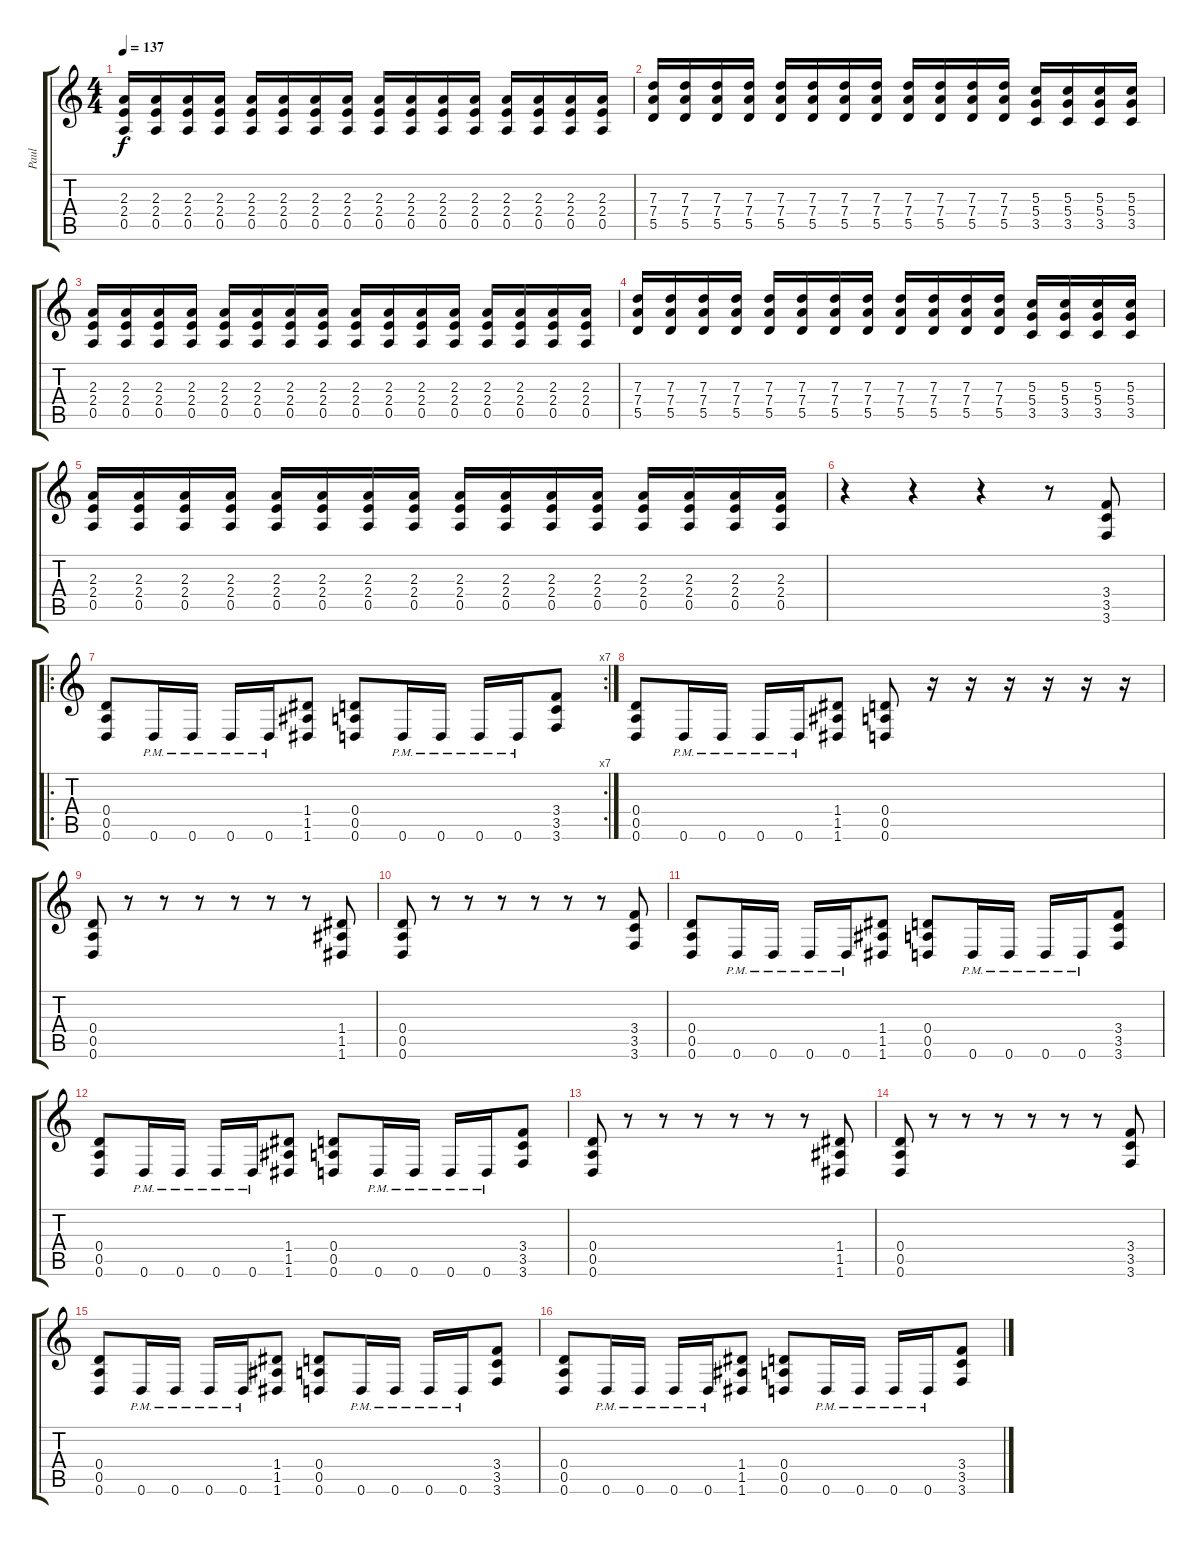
\track ("Paul" "Paul") {instrument overdrivenguitar}
\staff {score tabs}
\tuning (E4 B3 G3 D3 A2 D2) {hide}
\ts (4 4)
\tempo 137
\clef g2
\ks c
(2.3 2.4 0.5).16{dy f} (2.3 2.4 0.5).16 (2.3 2.4 0.5).16 (2.3 2.4 0.5).16 (2.3 2.4 0.5).16 (2.3 2.4 0.5).16 (2.3 2.4 0.5).16 (2.3 2.4 0.5).16 (2.3 2.4 0.5).16 (2.3 2.4 0.5).16 (2.3 2.4 0.5).16 (2.3 2.4 0.5).16 (2.3 2.4 0.5).16 (2.3 2.4 0.5).16 (2.3 2.4 0.5).16 (2.3 2.4 0.5).16 |
(7.3 7.4 5.5).16 (7.3 7.4 5.5).16 (7.3 7.4 5.5).16 (7.3 7.4 5.5).16 (7.3 7.4 5.5).16 (7.3 7.4 5.5).16 (7.3 7.4 5.5).16 (7.3 7.4 5.5).16 (7.3 7.4 5.5).16 (7.3 7.4 5.5).16 (7.3 7.4 5.5).16 (7.3 7.4 5.5).16 (5.3 5.4 3.5).16 (5.3 5.4 3.5).16 (5.3 5.4 3.5).16 (5.3 5.4 3.5).16 |
(2.3 2.4 0.5).16 (2.3 2.4 0.5).16 (2.3 2.4 0.5).16 (2.3 2.4 0.5).16 (2.3 2.4 0.5).16 (2.3 2.4 0.5).16 (2.3 2.4 0.5).16 (2.3 2.4 0.5).16 (2.3 2.4 0.5).16 (2.3 2.4 0.5).16 (2.3 2.4 0.5).16 (2.3 2.4 0.5).16 (2.3 2.4 0.5).16 (2.3 2.4 0.5).16 (2.3 2.4 0.5).16 (2.3 2.4 0.5).16 |
(7.3 7.4 5.5).16 (7.3 7.4 5.5).16 (7.3 7.4 5.5).16 (7.3 7.4 5.5).16 (7.3 7.4 5.5).16 (7.3 7.4 5.5).16 (7.3 7.4 5.5).16 (7.3 7.4 5.5).16 (7.3 7.4 5.5).16 (7.3 7.4 5.5).16 (7.3 7.4 5.5).16 (7.3 7.4 5.5).16 (5.3 5.4 3.5).16 (5.3 5.4 3.5).16 (5.3 5.4 3.5).16 (5.3 5.4 3.5).16 |
(2.3 2.4 0.5).16 (2.3 2.4 0.5).16 (2.3 2.4 0.5).16 (2.3 2.4 0.5).16 (2.3 2.4 0.5).16 (2.3 2.4 0.5).16 (2.3 2.4 0.5).16 (2.3 2.4 0.5).16 (2.3 2.4 0.5).16 (2.3 2.4 0.5).16 (2.3 2.4 0.5).16 (2.3 2.4 0.5).16 (2.3 2.4 0.5).16 (2.3 2.4 0.5).16 (2.3 2.4 0.5).16 (2.3 2.4 0.5).16 |
r.4 r.4 r.4 r.8 (3.4 3.5 3.6).8 |
\ro
\rc 7
(0.4 0.5 0.6).8 0.6{pm}.16 0.6{pm}.16 0.6{pm}.16 0.6{pm}.16 (1.4 1.5 1.6).8 (0.4 0.5 0.6).8 0.6{pm}.16 0.6{pm}.16 0.6{pm}.16 0.6{pm}.16 (3.4 3.5 3.6).8 |
(0.4 0.5 0.6).8 0.6{pm}.16 0.6{pm}.16 0.6{pm}.16 0.6{pm}.16 (1.4 1.5 1.6).8 (0.4 0.5 0.6).8 r.16 r.16 r.16 r.16 r.16 r.16 |
(0.4 0.5 0.6).8 r.8 r.8 r.8 r.8 r.8 r.8 (1.4 1.5 1.6).8 |
(0.4 0.5 0.6).8 r.8 r.8 r.8 r.8 r.8 r.8 (3.4 3.5 3.6).8 |
(0.4 0.5 0.6).8 0.6{pm}.16 0.6{pm}.16 0.6{pm}.16 0.6{pm}.16 (1.4 1.5 1.6).8 (0.4 0.5 0.6).8 0.6{pm}.16 0.6{pm}.16 0.6{pm}.16 0.6{pm}.16 (3.4 3.5 3.6).8 |
(0.4 0.5 0.6).8 0.6{pm}.16 0.6{pm}.16 0.6{pm}.16 0.6{pm}.16 (1.4 1.5 1.6).8 (0.4 0.5 0.6).8 0.6{pm}.16 0.6{pm}.16 0.6{pm}.16 0.6{pm}.16 (3.4 3.5 3.6).8 |
(0.4 0.5 0.6).8 r.8 r.8 r.8 r.8 r.8 r.8 (1.4 1.5 1.6).8 |
(0.4 0.5 0.6).8 r.8 r.8 r.8 r.8 r.8 r.8 (3.4 3.5 3.6).8 |
(0.4 0.5 0.6).8 0.6{pm}.16 0.6{pm}.16 0.6{pm}.16 0.6{pm}.16 (1.4 1.5 1.6).8 (0.4 0.5 0.6).8 0.6{pm}.16 0.6{pm}.16 0.6{pm}.16 0.6{pm}.16 (3.4 3.5 3.6).8 |
(0.4 0.5 0.6).8 0.6{pm}.16 0.6{pm}.16 0.6{pm}.16 0.6{pm}.16 (1.4 1.5 1.6).8 (0.4 0.5 0.6).8 0.6{pm}.16 0.6{pm}.16 0.6{pm}.16 0.6{pm}.16 (3.4 3.5 3.6).8
